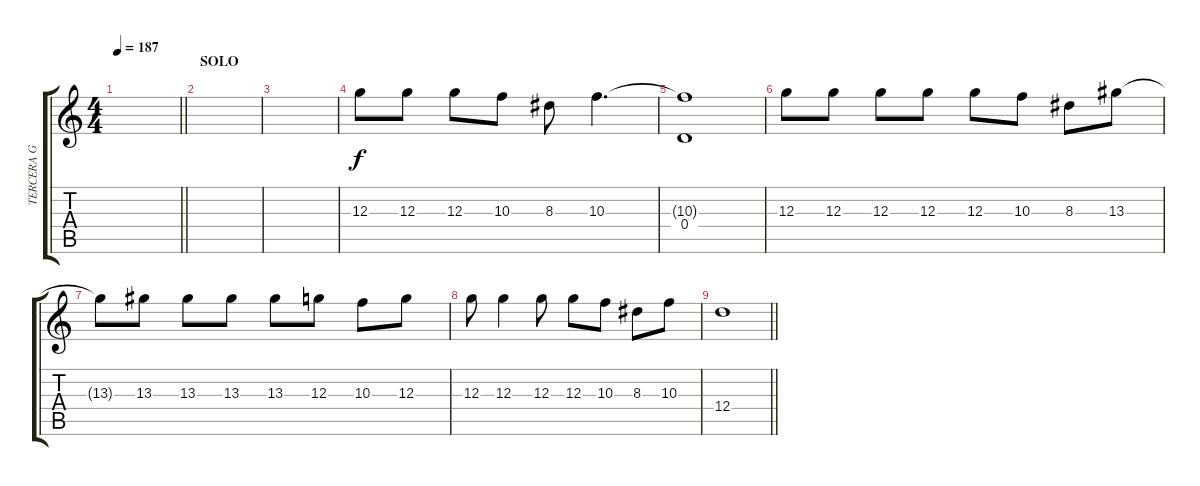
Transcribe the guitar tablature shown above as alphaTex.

\track ("TERCERA G" "TERCERA G") {instrument distortionguitar}
\staff {score tabs}
\tuning (E4 B3 G3 D3 A2 E2) {hide}
\ts (4 4)
\tempo 187
\clef g2
\barLineRight lightlight
\ks c
|
\section ("" "SOLO")
|
|
12.3.8 12.3.8 12.3.8 10.3.8 8.3.8 10.3.4{d} |
(10.3{t} 0.4).1 |
12.3.8 12.3.8 12.3.8 12.3.8 12.3.8 10.3.8 8.3.8 13.3.8 |
13.3{t}.8 13.3.8 13.3.8 13.3.8 13.3.8 12.3.8 10.3.8 12.3.8 |
12.3.8 12.3.4 12.3.8 12.3.8 10.3.8 8.3.8 10.3.8 |
\barLineRight lightlight
12.4.1
